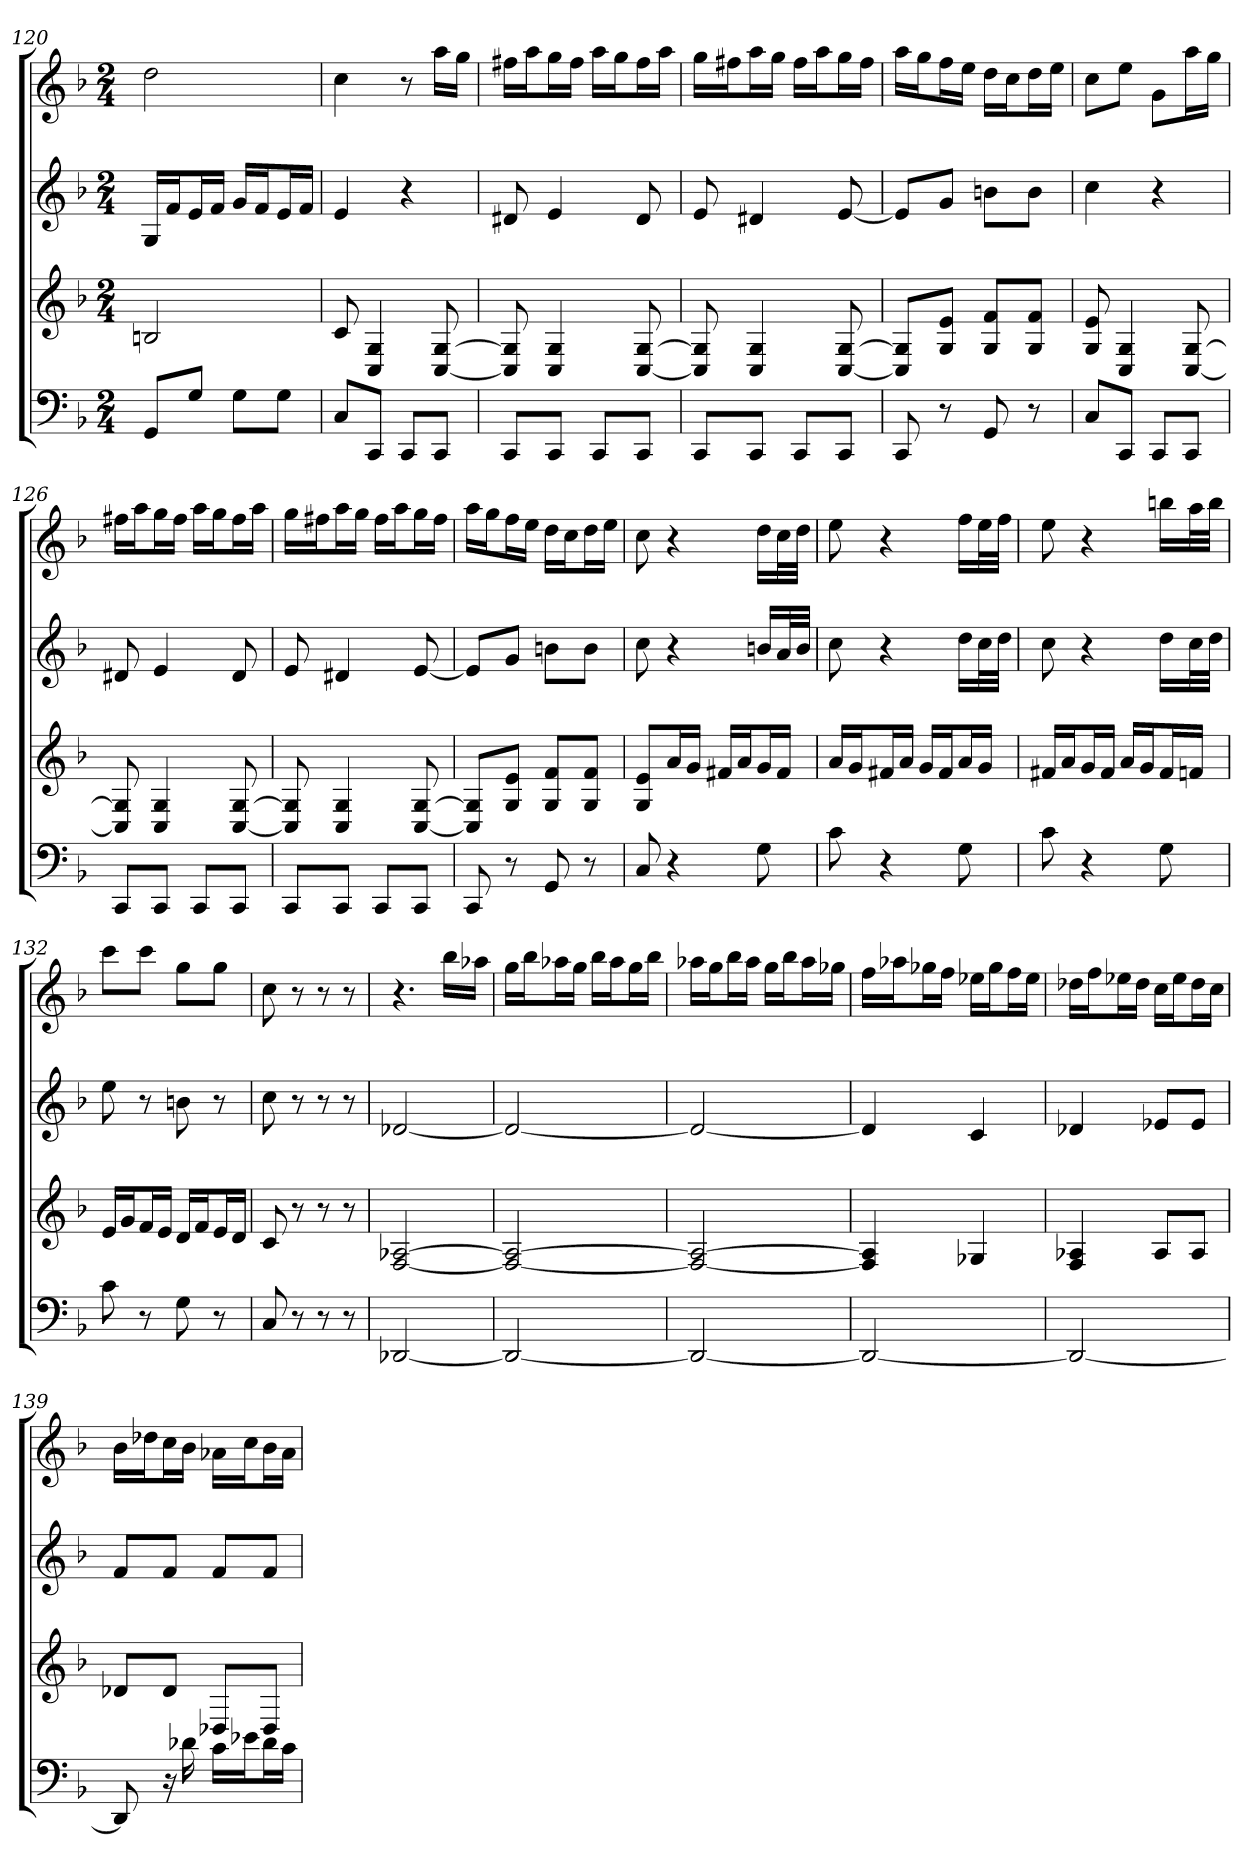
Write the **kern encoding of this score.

**kern	**kern	**kern	**kern
*part4	*part3	*part2	*part1
*staff4	*staff3	*staff2	*staff1
*k[b-]	*k[b-]	*k[b-]	*k[b-]
*F:	*F:	*F:	*F:
*M2/4	*M2/4	*M2/4	*M2/4
=120	=120	=120	=120
8GGL	2Bn	16GLL	2dd
.	.	16fJ	.
8GJ	.	16eL	.
.	.	16fJJ	.
8GL	.	16gLL	.
.	.	16fJ	.
8GJ	.	16eL	.
.	.	16fJJ	.
=121	=121	=121	=121
8CL	8c	4e	4cc
8CCJ	4C 4G	.	.
8CCL	.	4r	8r
8CCJ	[8C [8G	.	16aaLL
.	.	.	16ggJJ
=122	=122	=122	=122
8CCL	8C] 8G]	8d#X	16ff#XLL
.	.	.	16aaJ
8CCJ	4C 4G	4e	16ggL
.	.	.	16ff#JJ
8CCL	.	.	16aaLL
.	.	.	16ggJ
8CCJ	[8C [8G	8d#	16ff#L
.	.	.	16aaJJ
=123	=123	=123	=123
8CCL	8C] 8G]	8e	16ggLL
.	.	.	16ff#XJ
8CCJ	4C 4G	4d#X	16aaL
.	.	.	16ggJJ
8CCL	.	.	16ff#LL
.	.	.	16aaJ
8CCJ	[8C [8G	[8e	16ggL
.	.	.	16ff#JJ
=124	=124	=124	=124
8CC	8C] 8G]L	8eL]	16aaLL
.	.	.	16ggJ
8r	8G 8eJ	8gJ	16ffL
.	.	.	16eeJJ
8GG	8G 8fL	8bnL	16ddLL
.	.	.	16ccJ
8r	8G 8fJ	8bJ	16ddL
.	.	.	16eeJJ
=125	=125	=125	=125
8CL	8G 8e	4cc	8ccL
8CCJ	4C 4G	.	8eeJ
8CCL	.	4r	8gL
8CCJ	[8C [8G	.	16aaL
.	.	.	16ggJJ
=126	=126	=126	=126
8CCL	8C] 8G]	8d#X	16ff#XLL
.	.	.	16aaJ
8CCJ	4C 4G	4e	16ggL
.	.	.	16ff#JJ
8CCL	.	.	16aaLL
.	.	.	16ggJ
8CCJ	[8C [8G	8d#	16ff#L
.	.	.	16aaJJ
=127	=127	=127	=127
8CCL	8C] 8G]	8e	16ggLL
.	.	.	16ff#XJ
8CCJ	4C 4G	4d#X	16aaL
.	.	.	16ggJJ
8CCL	.	.	16ff#LL
.	.	.	16aaJ
8CCJ	[8C [8G	[8e	16ggL
.	.	.	16ff#JJ
=128	=128	=128	=128
8CC	8C] 8G]L	8eL]	16aaLL
.	.	.	16ggJ
8r	8G 8eJ	8gJ	16ffL
.	.	.	16eeJJ
8GG	8G 8fL	8bnL	16ddLL
.	.	.	16ccJ
8r	8G 8fJ	8bJ	16ddL
.	.	.	16eeJJ
=129	=129	=129	=129
8C	8G 8eL	8cc	8cc
4r	16aL	4r	4r
.	16gJJ	.	.
.	16f#XLL	.	.
.	16aJ	.	.
8G	16gL	16bnLL	16ddLL
.	16f#JJ	32aL	32ccL
.	.	32bJJJ	32ddJJJ
=130	=130	=130	=130
8c	16aLL	8cc	8ee
.	16gJ	.	.
4r	16f#XL	4r	4r
.	16aJJ	.	.
.	16gLL	.	.
.	16f#J	.	.
8G	16aL	16ddLL	16ffLL
.	16gJJ	32ccL	32eeL
.	.	32ddJJJ	32ffJJJ
=131	=131	=131	=131
8c	16f#XLL	8cc	8ee
.	16aJ	.	.
4r	16gL	4r	4r
.	16f#JJ	.	.
.	16aLL	.	.
.	16gJ	.	.
8G	16f#L	16ddLL	16bbnLL
.	16fnJJ	32ccL	32aaL
.	.	32ddJJJ	32bbJJJ
=132	=132	=132	=132
8c	16eLL	8ee	8cccL
.	16gJ	.	.
8r	16fL	8r	8cccJ
.	16eJJ	.	.
8G	16dLL	8bn	8ggL
.	16fJ	.	.
8r	16eL	8r	8ggJ
.	16dJJ	.	.
=133	=133	=133	=133
8C	8c	8cc	8cc
8r	8r	8r	8r
8r	8r	8r	8r
8r	8r	8r	8r
=134	=134	=134	=134
[2DD-X	[2F [2A-X	[2d-X	4.r
.	.	.	16bb-LL
.	.	.	16aa-XJJ
=135	=135	=135	=135
2DD-_	2F_ 2A-_	2d-_	16ggLL
.	.	.	16bb-J
.	.	.	16aa-XL
.	.	.	16ggJJ
.	.	.	16bb-LL
.	.	.	16aa-J
.	.	.	16ggL
.	.	.	16bb-JJ
=136	=136	=136	=136
2DD-_	2F_ 2A-_	2d-_	16aa-XLL
.	.	.	16ggJ
.	.	.	16bb-L
.	.	.	16aa-JJ
.	.	.	16ggLL
.	.	.	16bb-J
.	.	.	16aa-L
.	.	.	16gg-XJJ
=137	=137	=137	=137
2DD-_	4F] 4A-]	4d-]	16ffLL
.	.	.	16aa-XJ
.	.	.	16gg-XL
.	.	.	16ffJJ
.	4G-X	4c	16ee-XLL
.	.	.	16gg-J
.	.	.	16ffL
.	.	.	16ee-JJ
=138	=138	=138	=138
2DD-_	4F 4A-X	4d-X	16dd-XLL
.	.	.	16ffJ
.	.	.	16ee-XL
.	.	.	16dd-JJ
.	8A-L	8e-XL	16ccLL
.	.	.	16ee-J
.	8A-J	8e-J	16dd-L
.	.	.	16ccJJ
=139	=139	=139	=139
8DD-]	8d-XL	8fL	16b-LL
.	.	.	16dd-XJ
16r	8d-J	8fJ	16ccL
16d-X	.	.	16b-JJ
16cLL	8D-XL	8fL	16a-XLL
16e-XJ	.	.	16ccJ
16d-L	8D-J	8fJ	16b-L
16cJJ	.	.	16a-JJ
=	=	=	=
*-	*-	*-	*-
